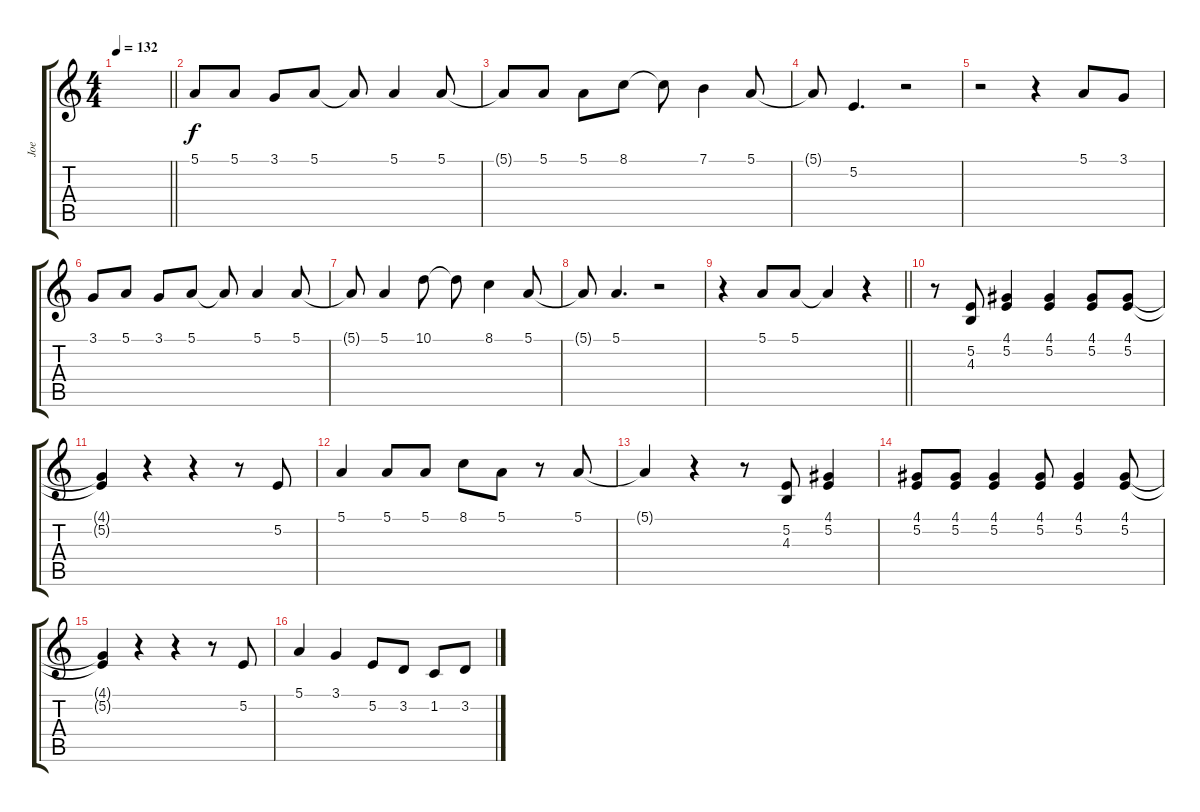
\track ("Joe" "Joe") {instrument lead1square}
\staff {score tabs}
\tuning (E4 B3 G3 D3 A2 E2) {hide}
\ts (4 4)
\tempo 132
\clef g2
\barLineRight lightlight
\ks aminor
|
5.1.8 5.1.8 3.1.8 5.1.8 5.1{t}.8 5.1.4 5.1.8 |
5.1{t}.8 5.1.8 5.1.8 8.1.8 8.1{t}.8 7.1.4 5.1.8 |
5.1{t}.8 5.2.4{d} r.2 |
r.2 r.4 5.1.8 3.1.8 |
3.1.8 5.1.8 3.1.8 5.1.8 5.1{t}.8 5.1.4 5.1.8 |
5.1{t}.8 5.1.4 10.1.8 10.1{t}.8 8.1.4 5.1.8 |
5.1{t}.8 5.1.4{d} r.2 |
\barLineRight lightlight
r.4 5.1.8 5.1.8 5.1{t}.4 r.4 |
r.8 (5.2 4.3).8 (4.1 5.2).4 (4.1 5.2).4 (4.1 5.2).8 (4.1 5.2).8 |
(4.1{t} 5.2{t}).4 r.4 r.4 r.8 5.2.8 |
5.1.4 5.1.8 5.1.8 8.1.8 5.1.8 r.8 5.1.8 |
5.1{t}.4 r.4 r.8 (5.2 4.3).8 (4.1 5.2).4 |
(4.1 5.2).8 (4.1 5.2).8 (4.1 5.2).4 (4.1 5.2).8 (4.1 5.2).4 (4.1 5.2).8 |
(4.1{t} 5.2{t}).4 r.4 r.4 r.8 5.2.8 |
5.1.4 3.1.4 5.2.8 3.2.8 1.2.8 3.2.8
